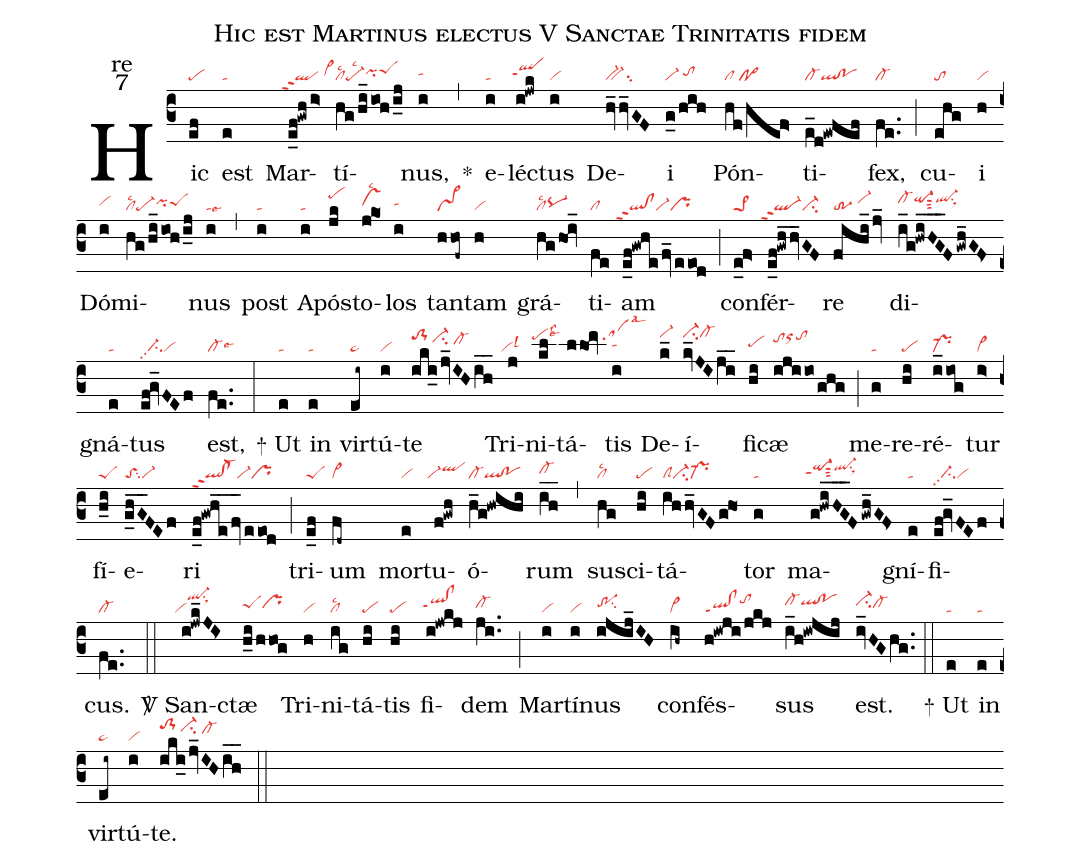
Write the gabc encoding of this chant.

name:Hic est Martinus electus V Sanctae Trinitatis fidem;
office-part:re;
mode:7;
nabc-lines:1;
%%
(c3) Hic(ef|pe) est(e|ta) Mar(e_f!gwh/i>|``qlppt2/vi>hh)tí(hg/hi_ioh/i_j|cllsc2pe-lsc2pihhpeShi)nus,(i|tahh) <sp>*</sp>(,) e(i|ta)léc(i!jwk|`qlhhppt1)tus(i|vi) De(hv_hv_GF|bv-su2)i(g_0/hih|vi-/tohh) Pón(hf/hef>|cl/pf~)ti(e_d!ewfef|cl-ql!po)fex,(fe..|cl-) (;) cu(ehg|to)i(h|vi) Dó(i|vihh)mi(hg/hi_ioh/i_j|cllsc2pe-pihhpeShh)nus(i|talse6) (,) post(i|ta) A(i|ta)pós(jk|pehk)to(j@ko1|vshhlsc2)los(i|tahh) tan(hhof~|vs>)tam(h|vi) grá(hg/ho1i_|cllsc2pq-hg)ti(fe|cl)am(e_f!gwhe/fv_/eeod|``ql!clppt2vi-pr) (;) con(e_f>|pe>1)fér(e_f!gwh_hv_GF|``ql-ppt2ci-)re(fihi_2/jv_|tr-3/vi-hi) di(i_g!hwi_H_G_F/gwh_GF>z|cl-hiqi-hisut3ql-hisu1sux1)gná(e|ta)tus(ef!gv_FEf|//ci-pp2vi) est,(fe..|cl-lse6) (:)

<sp>+</sp> Ut(e|ta) in(e|ta) vir(ei~|pe~)tú(i|vi)te(iki_jv_IHih__|to-1hk/ci-hj/cl-hi) Tri(j|``vilsl3)ni(kl|``pehklss3lse6)tá(llo1m|///////////sahklsal3)tis(i|tahh) De(k_|vi-hl)í(kv_JIji__|ci-hlcl-hl)fi(hi|pehh)cæ(iji/io/ghg|tohjorhktohk) (;) me(g|ta)re(hi|pe)ré(i_iog|pr-)tur(i>|vi>) fí(h_i|peS)e(g_hG__FEf|toSsu2vi-)ri(e_f!gwhe__/fv_/eeod|ql!cl-ppt2vi-pr) (;) tri(e_f|peS)um(fd~|vi>) mor(e|vi)tu(f!gwh|``vi-qlhi)ó(h_g!hwihi|cl-ql!po)rum(ih__|cl-hh) (,) sus(hg|cllsc2)ci(hi|pe)tá(ihhv_GF/g@ho1|clSci-pr-)tor(g|ta) ma(g!hwi_H_G_F/gwh_GF>|``qi-hippt1sut3ql-hisu1sux1)gní(e|ta)fi(ef!gv_FEf|//ci-pp2vi)cus.(fe..|cl-) (::)

<sp>V/</sp> San(i!jwk_JI>|``viql-hksu1sux1)ctæ(h_i/hhog|peShhprhh) Tri(h|vi)ni(ig|cllsc2)tá(hi|pe)tis(hi|pe) fi(i!jwkj|`qlhh!clhhppt1)dem(ji..|cl-hh) (;) Mar(i|vi)tí(i|vi)nus(ijij_IH|tr-1hhsu2) con(ih~|vi>)fés(h!iwji/jkj|ql!clppt1tohj)sus(i_h!iwjij|cl-hiqlhi!pohi) est.(iv_HGhg..|ci-hicl-hh) (::)

<sp>+</sp> Ut(e|ta) in(e|ta) vir(ei~|pe~)tú(i|vi)te.(iki_jv_IHih__|to-1hk/ci-hj/cl-hi) (::)
